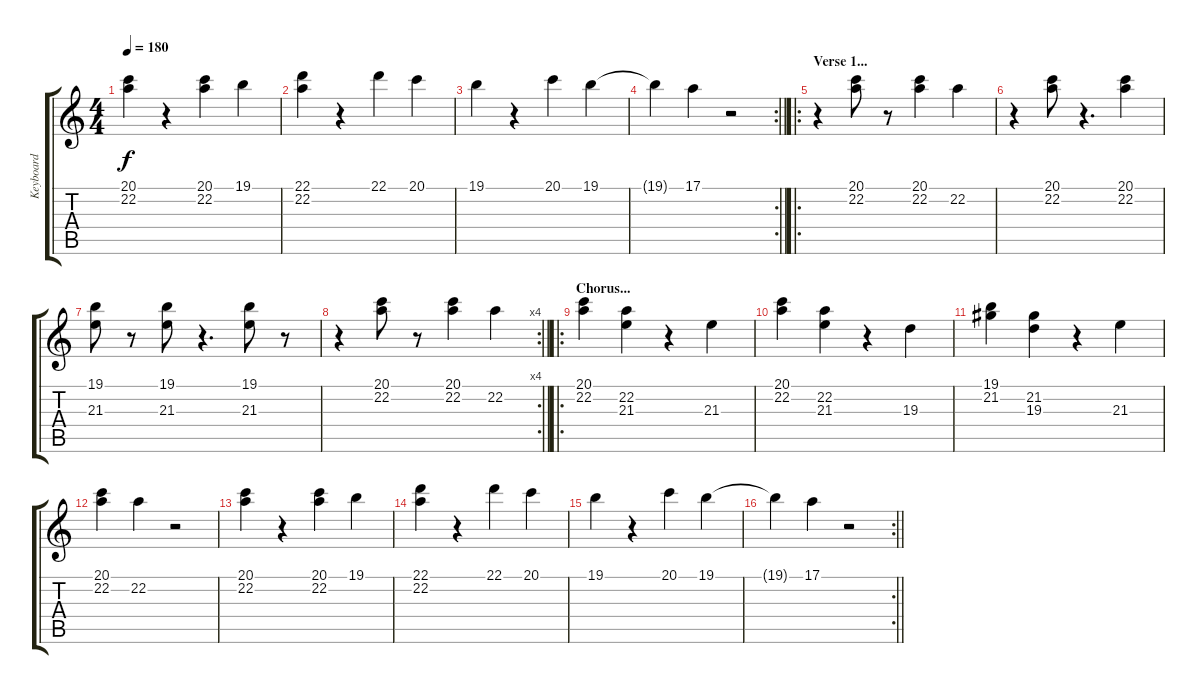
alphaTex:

\track ("Keyboard" "Keyboard") {instrument rockorgan}
\staff {score tabs}
\tuning (E4 B3 G3 D3 A2 E2) {hide}
\ts (4 4)
\tempo 180
\clef g2
\ks c
(20.1 22.2).4{dy f} r.4 (20.1 22.2).4 19.1.4 |
(22.1 22.2).4 r.4 22.1.4 20.1.4 |
19.1.4 r.4 20.1.4 19.1.4 |
\rc 2
\barLineRight lightlight
19.1{t}.4 17.1.4 r.2 |
\ro
\section ("" "Verse 1...")
r.4 (20.1 22.2).8 r.8 (20.1 22.2).4 22.2.4 |
r.4 (20.1 22.2).8 r.4{d} (20.1 22.2).4 |
(19.1 21.3).8 r.8 (19.1 21.3).8 r.4{d} (19.1 21.3).8 r.8 |
\rc 4
\barLineRight lightlight
r.4 (20.1 22.2).8 r.8 (20.1 22.2).4 22.2.4 |
\ro
\section ("" "Chorus...")
(20.1 22.2).4 (22.2 21.3).4 r.4 21.3.4 |
(20.1 22.2).4 (22.2 21.3).4 r.4 19.3.4 |
(19.1 21.2).4 (21.2 19.3).4 r.4 21.3.4 |
(20.1 22.2).4 22.2.4 r.2 |
(20.1 22.2).4 r.4 (20.1 22.2).4 19.1.4 |
(22.1 22.2).4 r.4 22.1.4 20.1.4 |
19.1.4 r.4 20.1.4 19.1.4 |
\rc 2
\barLineRight lightlight
19.1{t}.4 17.1.4 r.2
